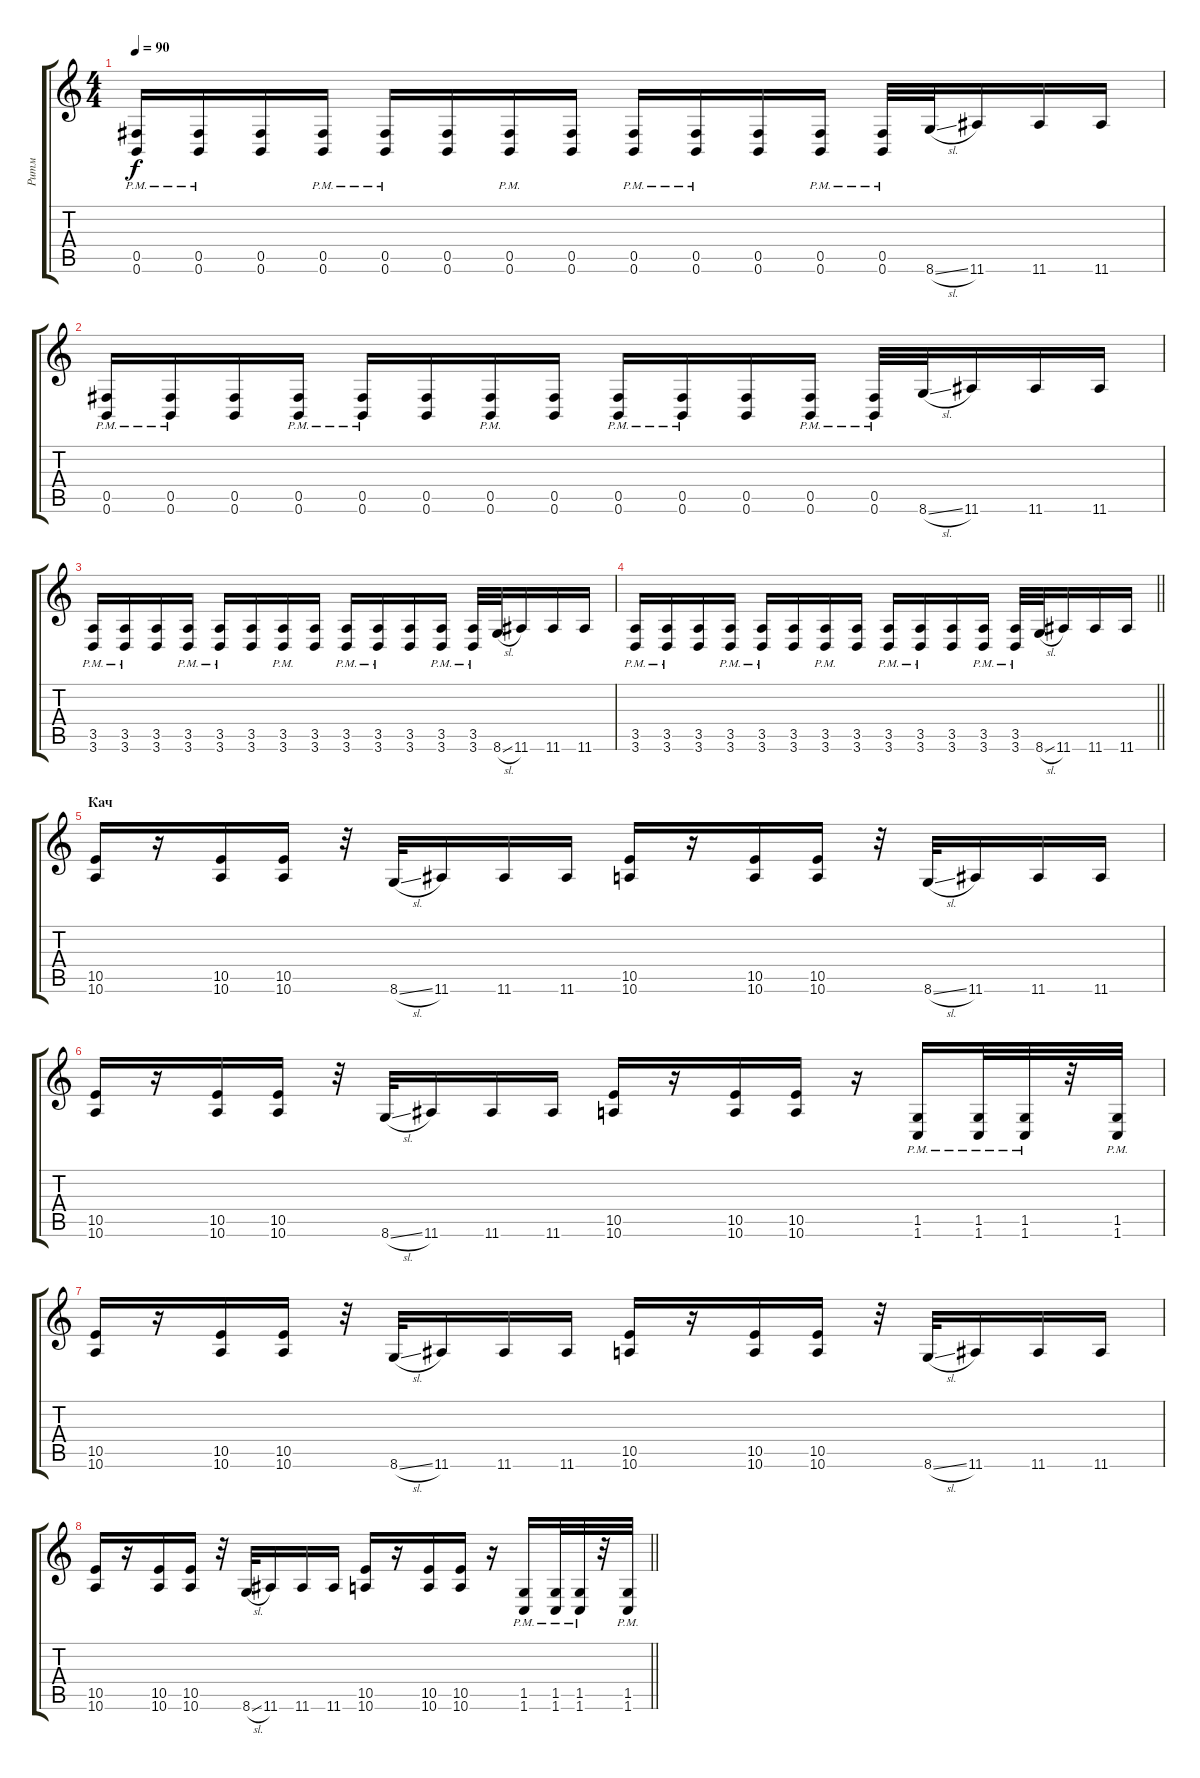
\track ("Ритм" "Ритм") {instrument distortionguitar}
\staff {score tabs}
\tuning (Db4 Ab3 E3 B2 Gb2 B1) {hide}
\ts (4 4)
\tempo 90
\clef g2
\ks c
(0.5{pm} 0.6{pm}).16{dy f} (0.5{pm} 0.6{pm}).16 (0.5 0.6).16 (0.5{pm} 0.6{pm}).16 (0.5{pm} 0.6{pm}).16 (0.5 0.6).16 (0.5{pm} 0.6{pm}).16 (0.5 0.6).16 (0.5{pm} 0.6{pm}).16 (0.5{pm} 0.6{pm}).16 (0.5 0.6).16 (0.5{pm} 0.6{pm}).16 (0.5{pm} 0.6{pm}).32 8.6{sl}.32 11.6.16 11.6.16 11.6.16 |
(0.5{pm} 0.6{pm}).16 (0.5{pm} 0.6{pm}).16 (0.5 0.6).16 (0.5{pm} 0.6{pm}).16 (0.5{pm} 0.6{pm}).16 (0.5 0.6).16 (0.5{pm} 0.6{pm}).16 (0.5 0.6).16 (0.5{pm} 0.6{pm}).16 (0.5{pm} 0.6{pm}).16 (0.5 0.6).16 (0.5{pm} 0.6{pm}).16 (0.5{pm} 0.6{pm}).32 8.6{sl}.32 11.6.16 11.6.16 11.6.16 |
(3.5{pm} 3.6{pm}).16 (3.5{pm} 3.6{pm}).16 (3.5 3.6).16 (3.5{pm} 3.6{pm}).16 (3.5{pm} 3.6{pm}).16 (3.5 3.6).16 (3.5{pm} 3.6{pm}).16 (3.5 3.6).16 (3.5{pm} 3.6{pm}).16 (3.5{pm} 3.6{pm}).16 (3.5 3.6).16 (3.5{pm} 3.6{pm}).16 (3.5{pm} 3.6{pm}).32 8.6{sl}.32 11.6.16 11.6.16 11.6.16 |
\barLineRight lightlight
(3.5{pm} 3.6{pm}).16 (3.5{pm} 3.6{pm}).16 (3.5 3.6).16 (3.5{pm} 3.6{pm}).16 (3.5{pm} 3.6{pm}).16 (3.5 3.6).16 (3.5{pm} 3.6{pm}).16 (3.5 3.6).16 (3.5{pm} 3.6{pm}).16 (3.5{pm} 3.6{pm}).16 (3.5 3.6).16 (3.5{pm} 3.6{pm}).16 (3.5{pm} 3.6{pm}).32 8.6{sl}.32 11.6.16 11.6.16 11.6.16 |
\section ("" "Кач")
(10.5 10.6).16 r.16 (10.5 10.6).16 (10.5 10.6).16 r.32 8.6{sl}.32 11.6.16 11.6.16 11.6.16 (10.5 10.6).16 r.16 (10.5 10.6).16 (10.5 10.6).16 r.32 8.6{sl}.32 11.6.16 11.6.16 11.6.16 |
(10.5 10.6).16 r.16 (10.5 10.6).16 (10.5 10.6).16 r.32 8.6{sl}.32 11.6.16 11.6.16 11.6.16 (10.5 10.6).16 r.16 (10.5 10.6).16 (10.5 10.6).16 r.16 (1.5{pm} 1.6{pm}).16 (1.5{pm} 1.6{pm}).32 (1.5{pm} 1.6{pm}).32 r.32 (1.5{pm} 1.6{pm}).32 |
(10.5 10.6).16 r.16 (10.5 10.6).16 (10.5 10.6).16 r.32 8.6{sl}.32 11.6.16 11.6.16 11.6.16 (10.5 10.6).16 r.16 (10.5 10.6).16 (10.5 10.6).16 r.32 8.6{sl}.32 11.6.16 11.6.16 11.6.16 |
\barLineRight lightlight
(10.5 10.6).16 r.16 (10.5 10.6).16 (10.5 10.6).16 r.32 8.6{sl}.32 11.6.16 11.6.16 11.6.16 (10.5 10.6).16 r.16 (10.5 10.6).16 (10.5 10.6).16 r.16 (1.5{pm} 1.6{pm}).16 (1.5{pm} 1.6{pm}).32 (1.5{pm} 1.6{pm}).32 r.32 (1.5{pm} 1.6{pm}).32
